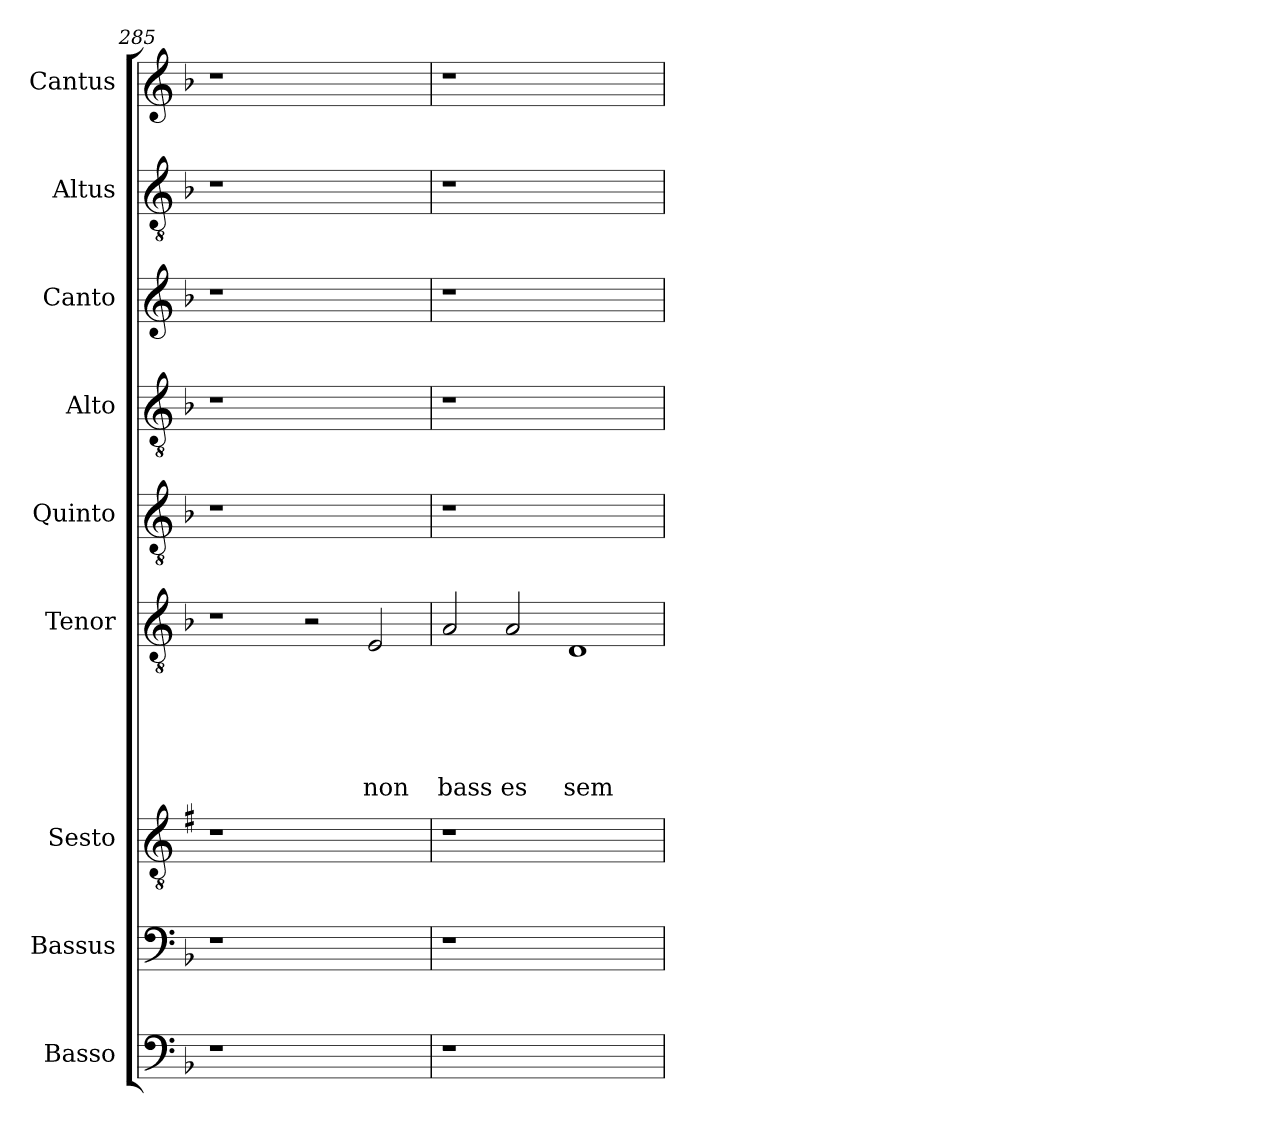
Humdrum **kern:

**kern	**kern	**kern	**kern	**text	**text	**text	**text	**text	**text	**kern	**kern	**kern	**kern	**kern
*part9	*part8	*part7	*part6	*part6	*part6	*part6	*part6	*part6	*part6	*part5	*part4	*part3	*part2	*part1
*staff9	*staff8	*staff7	*staff6	*staff6	*staff6	*staff6	*staff6	*staff6	*staff6	*staff5	*staff4	*staff3	*staff2	*staff1
*I"Basso	*I"Bassus	*I"Sesto	*I"Tenor	*	*	*	*	*	*	*I"Quinto	*I"Alto	*I"Canto	*I"Altus	*I"Cantus
*	*	*I'Sesto	*I'Tenor	*	*	*	*	*	*	*I'Quinto	*I'Alto	*I'Canto	*I'Altus	*I'Cantus
*clefF4	*clefF4	*clefGv2	*clefGv2	*	*	*	*	*	*	*clefGv2	*clefGv2	*clefG2	*clefGv2	*clefG2
*k[b-]	*k[b-]	*k[f#]	*k[b-]	*	*	*	*	*	*	*k[b-]	*k[b-]	*k[b-]	*k[b-]	*k[b-]
*F:	*F:	*G:	*F:	*	*	*	*	*	*	*F:	*F:	*F:	*F:	*F:
=285	=285	=285	=285	=285	=285	=285	=285	=285	=285	=285	=285	=285	=285	=285
1r	1r	1r	1r	.	.	.	.	.	.	1r	1r	1r	1r	1r
1ryy	1ryy	1ryy	2r	.	.	.	.	.	.	1ryy	1ryy	1ryy	1ryy	1ryy
!	!	!	!	!	!	!	!	!	!LO:LY:b	!	!	!	!	!
.	.	.	2E/	.	.	.	.	.	non	.	.	.	.	.
=286	=286	=286	=286	=286	=286	=286	=286	=286	=286	=286	=286	=286	=286	=286
!	!	!	!	!	!	!	!	!	!LO:LY:b	!	!	!	!	!
1r	1r	1r	2A/	.	.	.	.	.	bass	1r	1r	1r	1r	1r
!	!	!	!	!	!	!	!	!	!LO:LY:b	!	!	!	!	!
.	.	.	2A/	.	.	.	.	.	es	.	.	.	.	.
!	!	!	!	!	!	!	!	!	!LO:LY:b	!	!	!	!	!
1ryy	1ryy	1ryy	1D	.	.	.	.	.	sem	1ryy	1ryy	1ryy	1ryy	1ryy
=	=	=	=	=	=	=	=	=	=	=	=	=	=	=
*-	*-	*-	*-	*-	*-	*-	*-	*-	*-	*-	*-	*-	*-	*-
